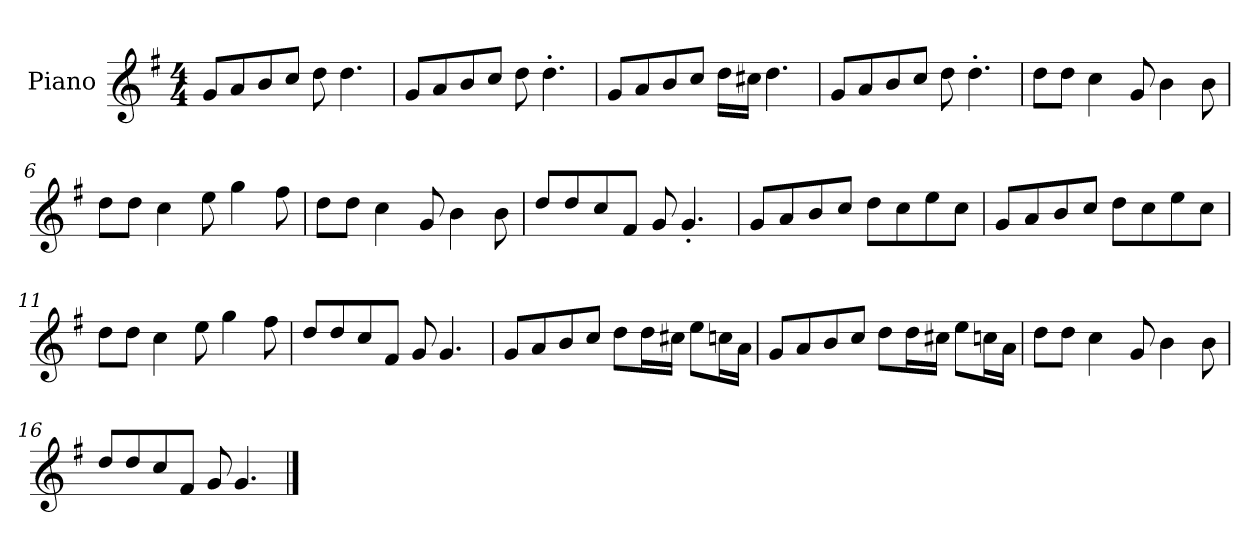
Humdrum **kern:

**kern
*part1
*staff1
*I"Piano
*I'P-no
*clefG2
*k[f#]
*M4/4
*MM90
=1
8g/L
8a/
8b/
8cc/J
8dd\
4.dd\
=2
8g/L
8a/
8b/
8cc/J
8dd\
4.dd'\
=3
8g/L
8a/
8b/
8cc/J
16dd\LL
16cc#X\JJ
4.dd\
=4
8g/L
8a/
8b/
8cc/J
8dd\
4.dd'\
=5
8dd\L
8dd\J
4cc\
8g/
4b\
8b\
!!LO:LB:g=z
=6
8dd\L
8dd\J
4cc\
8ee\
4gg\
8ff#\
=7
8dd\L
8dd\J
4cc\
8g/
4b\
8b\
=8
8dd/L
8dd/
8cc/
8f#/J
8g/
4.g'/
=9
8g/L
8a/
8b/
8cc/J
8dd\L
8cc\
8ee\
8cc\J
=10
8g/L
8a/
8b/
8cc/J
8dd\L
8cc\
8ee\
8cc\J
=11
8dd\L
8dd\J
4cc\
8ee\
4gg\
8ff#\
!!LO:LB:g=z
=12
8dd/L
8dd/
8cc/
8f#/J
8g/
4.g/
=13
8g/L
8a/
8b/
8cc/J
8dd\L
16dd\L
16cc#X\JJ
8ee\L
16ccn\L
16a\JJ
=14
8g/L
8a/
8b/
8cc/J
8dd\L
16dd\L
16cc#X\JJ
8ee\L
16ccn\L
16a\JJ
=15
8dd\L
8dd\J
4cc\
8g/
4b\
8b\
!!LO:LB:g=z
=16
8dd/L
8dd/
8cc/
8f#/J
8g/
4.g/
==
*-
